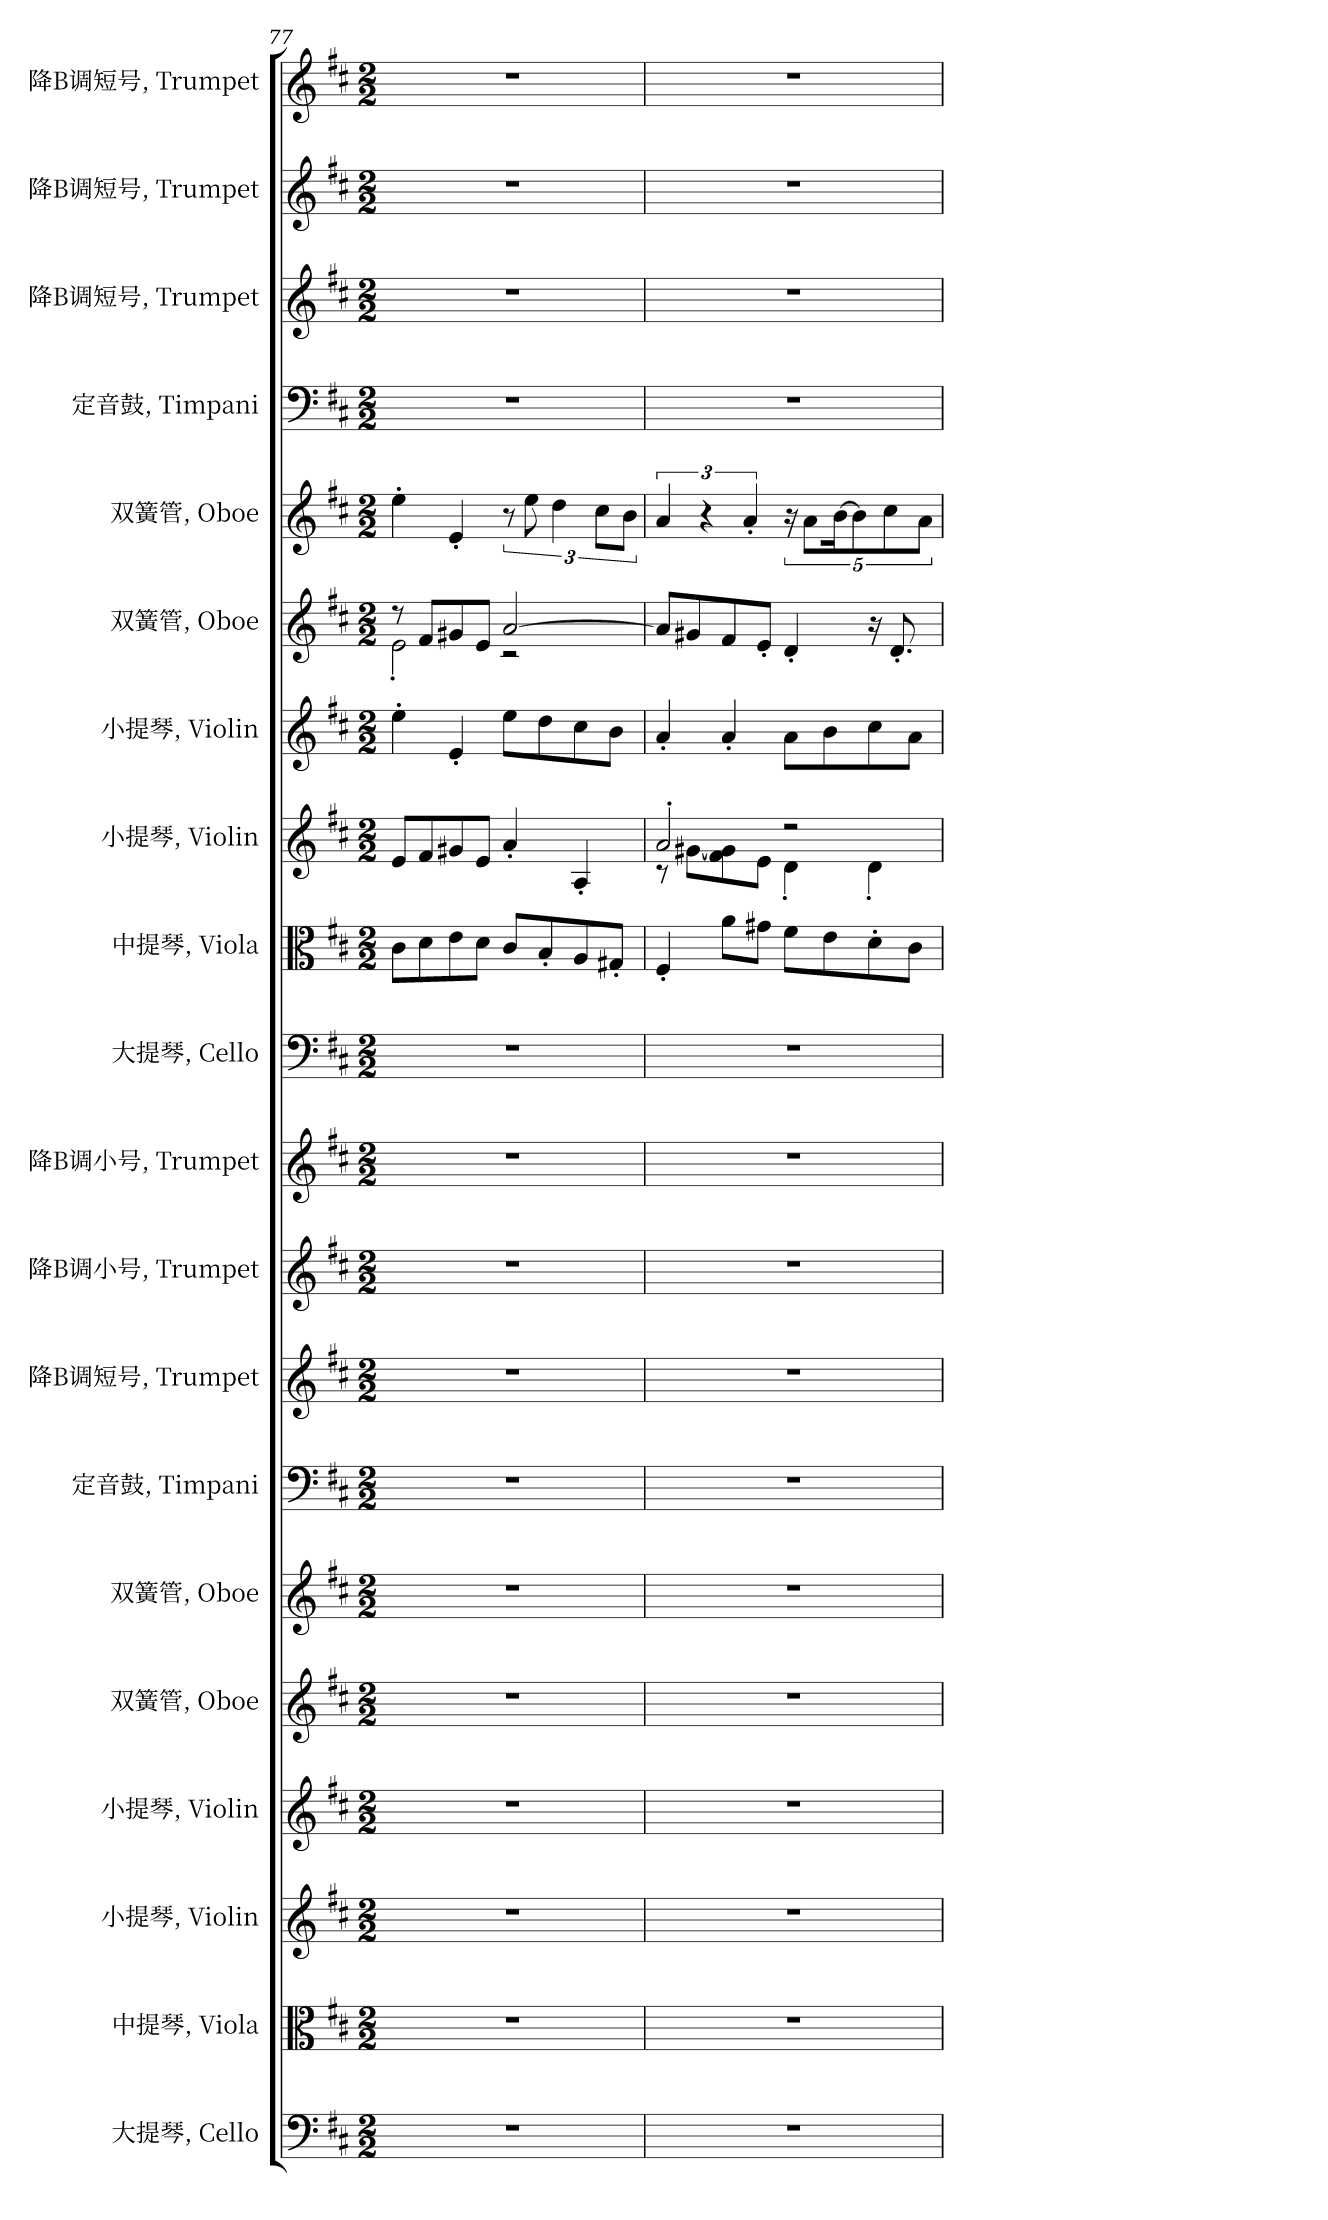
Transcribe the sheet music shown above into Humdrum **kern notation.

**kern	**kern	**kern	**kern	**kern	**kern	**kern	**kern	**kern	**kern	**kern	**kern	**kern	**kern	**kern	**kern	**kern	**kern	**kern	**kern
*part20	*part19	*part18	*part17	*part16	*part15	*part14	*part13	*part12	*part11	*part10	*part9	*part8	*part7	*part6	*part5	*part4	*part3	*part2	*part1
*staff20	*staff19	*staff18	*staff17	*staff16	*staff15	*staff14	*staff13	*staff12	*staff11	*staff10	*staff9	*staff8	*staff7	*staff6	*staff5	*staff4	*staff3	*staff2	*staff1
*I"大提琴, Cello	*I"中提琴, Viola	*I"小提琴, Violin	*I"小提琴, Violin	*I"双簧管, Oboe	*I"双簧管, Oboe	*I"定音鼓, Timpani	*I"降B调短号, Trumpet	*I"降B调小号, Trumpet	*I"降B调小号, Trumpet	*I"大提琴, Cello	*I"中提琴, Viola	*I"小提琴, Violin	*I"小提琴, Violin	*I"双簧管, Oboe	*I"双簧管, Oboe	*I"定音鼓, Timpani	*I"降B调短号, Trumpet	*I"降B调短号, Trumpet	*I"降B调短号, Trumpet
*	*I'Vla.	*I'Vln.	*I'Vln.	*I'Ob.	*I'Ob.	*I'Timp.	*	*I'B♭ Tpt.	*I'B♭ Tpt.	*	*I'Vla.	*I'Vln.	*I'Vln.	*I'Ob.	*I'Ob.	*I'Timp.	*	*	*
*clefF4	*clefC3	*clefG2	*clefG2	*clefG2	*clefG2	*clefF4	*clefG2	*clefG2	*clefG2	*clefF4	*clefC3	*clefG2	*clefG2	*clefG2	*clefG2	*clefF4	*clefG2	*clefG2	*clefG2
*	*	*	*	*	*	*	*ITrd1c2	*ITrd1c2	*ITrd1c2	*	*	*	*	*	*	*	*ITrd1c2	*ITrd1c2	*ITrd1c2
*k[f#c#]	*k[f#c#]	*k[f#c#]	*k[f#c#]	*k[f#c#]	*k[f#c#]	*k[f#c#]	*k[]	*k[]	*k[]	*k[f#c#]	*k[f#c#]	*k[f#c#]	*k[f#c#]	*k[f#c#]	*k[f#c#]	*k[f#c#]	*k[]	*k[]	*k[]
*M2/2	*M2/2	*M2/2	*M2/2	*M2/2	*M2/2	*M2/2	*M2/2	*M2/2	*M2/2	*M2/2	*M2/2	*M2/2	*M2/2	*M2/2	*M2/2	*M2/2	*M2/2	*M2/2	*M2/2
=77	=77	=77	=77	=77	=77	=77	=77	=77	=77	=77	=77	=77	=77	=77	=77	=77	=77	=77	=77
*	*	*	*	*	*	*	*	*	*	*	*	*	*	*^	*	*	*	*	*
1r	1r	1r	1r	1r	1r	1r	1r	1r	1r	1r	8c#\L	8e/L	4ee'\	8r	2e'\	4ee'\	1r	1r	1r	1r
.	.	.	.	.	.	.	.	.	.	.	8d\	8f#/	.	8f#/L	.	.	.	.	.	.
.	.	.	.	.	.	.	.	.	.	.	8e\	8g#X/	4e'/	8g#X/	.	4e'/	.	.	.	.
.	.	.	.	.	.	.	.	.	.	.	8d\J	8e/J	.	8e/J	.	.	.	.	.	.
.	.	.	.	.	.	.	.	.	.	.	8c#/L	4a'/	8ee\L	[2a/	2r	12r	.	.	.	.
.	.	.	.	.	.	.	.	.	.	.	.	.	.	.	.	12ee\	.	.	.	.
.	.	.	.	.	.	.	.	.	.	.	8B'/	.	8dd\	.	.	.	.	.	.	.
.	.	.	.	.	.	.	.	.	.	.	.	.	.	.	.	6dd\	.	.	.	.
.	.	.	.	.	.	.	.	.	.	.	8A/	4A'/	8cc#\	.	.	.	.	.	.	.
.	.	.	.	.	.	.	.	.	.	.	.	.	.	.	.	12cc#\L	.	.	.	.
.	.	.	.	.	.	.	.	.	.	.	8G#X'/J	.	8b\J	.	.	.	.	.	.	.
.	.	.	.	.	.	.	.	.	.	.	.	.	.	.	.	12b\J	.	.	.	.
*	*	*	*	*	*	*	*	*	*	*	*	*	*	*v	*v	*	*	*	*	*
!!LO:PB:g=z
=78	=78	=78	=78	=78	=78	=78	=78	=78	=78	=78	=78	=78	=78	=78	=78	=78	=78	=78	=78
*	*	*	*	*	*	*	*	*	*	*	*	*^	*	*	*	*	*	*	*
1r	1r	1r	1r	1r	1r	1r	1r	1r	1r	1r	4F#'/	2a'/	8r	4a'/	8a/L]	6a/	1r	1r	1r	1r
.	.	.	.	.	.	.	.	.	.	.	.	.	[8g#X\L	.	8g#X/	.	.	.	.	.
.	.	.	.	.	.	.	.	.	.	.	.	.	.	.	.	6r	.	.	.	.
.	.	.	.	.	.	.	.	.	.	.	8a\L	.	8f#\ 8g#\]	4a'/	8f#/	.	.	.	.	.
.	.	.	.	.	.	.	.	.	.	.	.	.	.	.	.	6a'/	.	.	.	.
.	.	.	.	.	.	.	.	.	.	.	8g#X\J	.	8e\J	.	8e'/J	.	.	.	.	.
.	.	.	.	.	.	.	.	.	.	.	8f#\L	2r	4d'\	8a\L	4d'/	20r	.	.	.	.
.	.	.	.	.	.	.	.	.	.	.	.	.	.	.	.	10a\L	.	.	.	.
.	.	.	.	.	.	.	.	.	.	.	8e\	.	.	8b\	.	.	.	.	.	.
.	.	.	.	.	.	.	.	.	.	.	.	.	.	.	.	[20b\K	.	.	.	.
.	.	.	.	.	.	.	.	.	.	.	.	.	.	.	.	10b\]	.	.	.	.
.	.	.	.	.	.	.	.	.	.	.	8d'\	.	4d'\	8cc#\	16r	.	.	.	.	.
.	.	.	.	.	.	.	.	.	.	.	.	.	.	.	.	10cc#\	.	.	.	.
.	.	.	.	.	.	.	.	.	.	.	.	.	.	.	8.d'/	.	.	.	.	.
.	.	.	.	.	.	.	.	.	.	.	8c#\J	.	.	8a\J	.	.	.	.	.	.
.	.	.	.	.	.	.	.	.	.	.	.	.	.	.	.	10a\J	.	.	.	.
*	*	*	*	*	*	*	*	*	*	*	*	*v	*v	*	*	*	*	*	*	*
=	=	=	=	=	=	=	=	=	=	=	=	=	=	=	=	=	=	=	=
*-	*-	*-	*-	*-	*-	*-	*-	*-	*-	*-	*-	*-	*-	*-	*-	*-	*-	*-	*-
